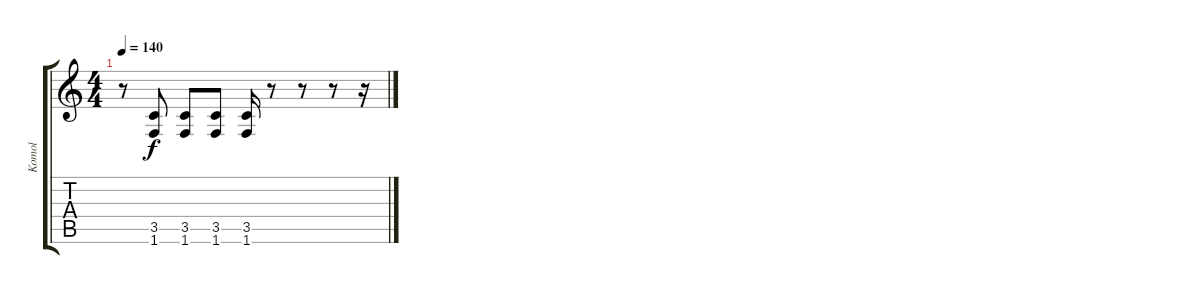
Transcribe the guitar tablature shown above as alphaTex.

\track ("Komol" "Komol") {instrument distortionguitar}
\staff {score tabs}
\tuning (E4 B3 G3 D3 A2 E2) {hide}
\ts (4 4)
\tempo 140
\clef g2
\ks c
r.8{dy f} (3.5 1.6).8 (3.5 1.6).8 (3.5 1.6).8 (3.5 1.6).16 r.8 r.8 r.8 r.16
